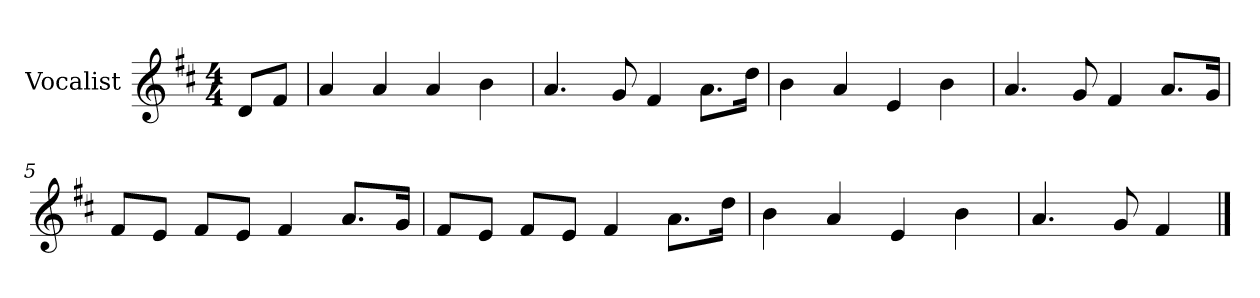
**kern
*part1
*staff1
*I"Vocalist
*k[f#c#]
*D:
*M4/4
=
8dL
8f#J
=1
4a
4a
4a
4b
=2
4.a
8g
4f#
8.aL
16ddJk
=3
4b
4a
4e
4b
=4
4.a
8g
4f#
8.aL
16gJk
=5
8f#L
8eJ
8f#L
8eJ
4f#
8.aL
16gJk
=6
8f#L
8eJ
8f#L
8eJ
4f#
8.aL
16ddJk
=7
4b
4a
4e
4b
=8
4.a
8g
4f#
==
*-
